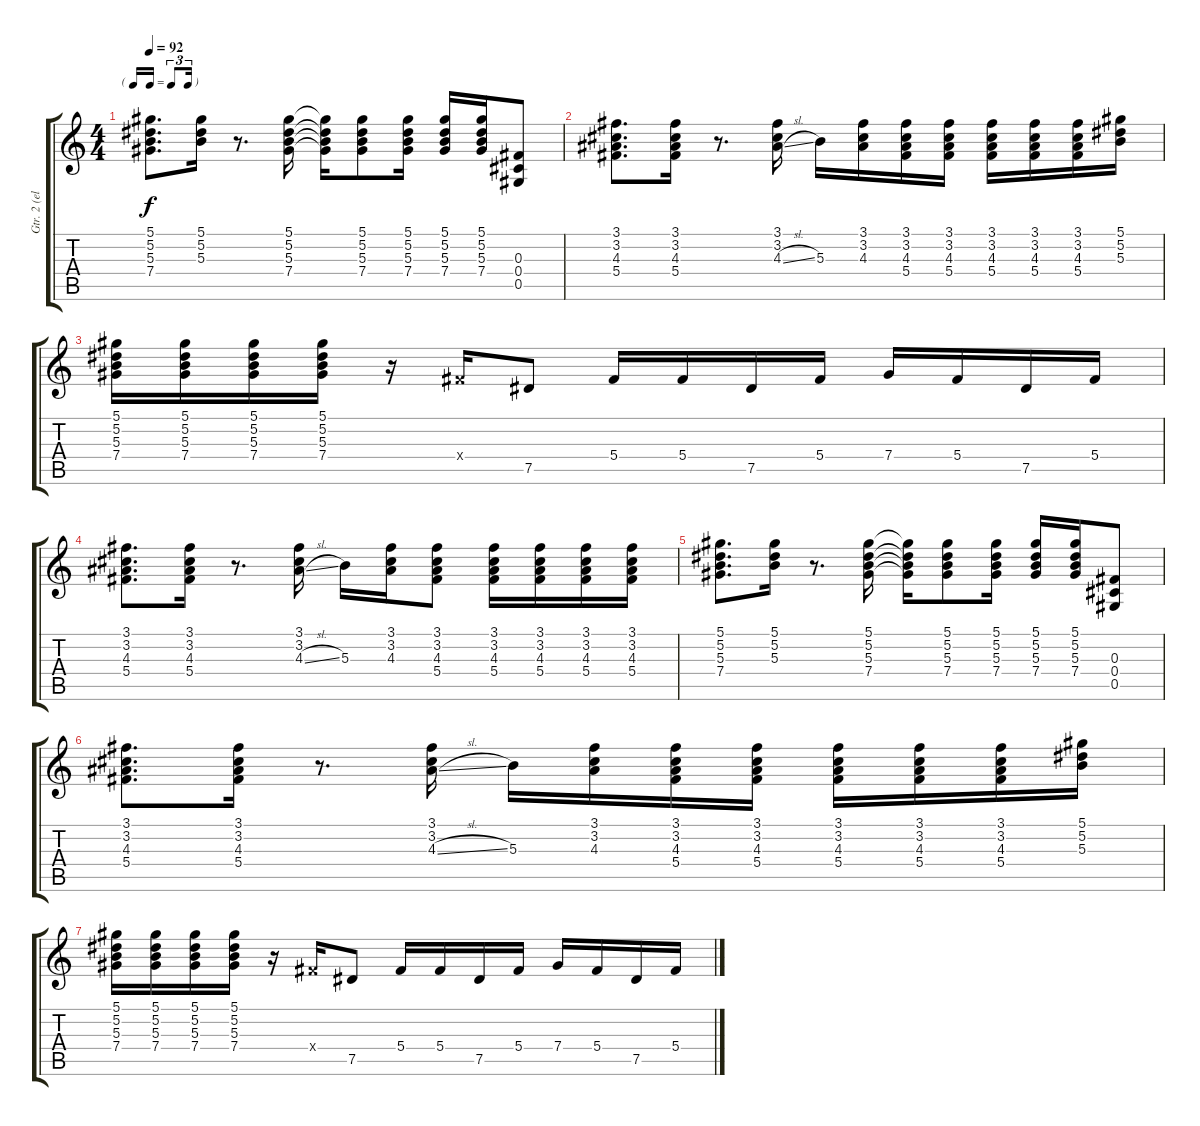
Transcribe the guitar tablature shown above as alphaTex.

\track ("Gtr. 2 (elec. w/dirty tone)" "Gtr. 2 (el") {instrument electricguitarclean}
\staff {score tabs}
\tuning (Eb4 Bb3 Gb3 Db3 Ab2 Eb2) {hide}
\ts (4 4)
\tf triplet16th
\tempo 92
\clef g2
\ks c
(5.1 5.2 5.3 7.4).8{d dy f} (5.1 5.2 5.3).16 r.8{d} (5.1 5.2 5.3 7.4).16 (5.1{t} 5.2{t} 5.3{t} 7.4{t}).16 (5.1 5.2 5.3 7.4).8 (5.1 5.2 5.3 7.4).16 (5.1 5.2 5.3 7.4).16 (5.1 5.2 5.3 7.4).16 (0.3 0.4 0.5).8 |
(3.1 3.2 4.3 5.4).8{d} (3.1 3.2 4.3 5.4).16 r.8{d} (3.1 3.2 4.3{sl}).16 5.3.16 (3.1 3.2 4.3).16 (3.1 3.2 4.3 5.4).16 (3.1 3.2 4.3 5.4).16 (3.1 3.2 4.3 5.4).16 (3.1 3.2 4.3 5.4).16 (3.1 3.2 4.3 5.4).16 (5.1 5.2 5.3).16 |
(5.1 5.2 5.3 7.4).16 (5.1 5.2 5.3 7.4).16 (5.1 5.2 5.3 7.4).16 (5.1 5.2 5.3 7.4).16 r.16 5.4{x}.16 7.5.8 5.4.16 5.4.16 7.5.16 5.4.16 7.4.16 5.4.16 7.5.16 5.4.16 |
(3.1 3.2 4.3 5.4).8{d} (3.1 3.2 4.3 5.4).16 r.8{d} (3.1 3.2 4.3{sl}).16 5.3.16 (3.1 3.2 4.3).16 (3.1 3.2 4.3 5.4).8 (3.1 3.2 4.3 5.4).16 (3.1 3.2 4.3 5.4).16 (3.1 3.2 4.3 5.4).16 (3.1 3.2 4.3 5.4).16 |
(5.1 5.2 5.3 7.4).8{d} (5.1 5.2 5.3).16 r.8{d} (5.1 5.2 5.3 7.4).16 (5.1{t} 5.2{t} 5.3{t} 7.4{t}).16 (5.1 5.2 5.3 7.4).8 (5.1 5.2 5.3 7.4).16 (5.1 5.2 5.3 7.4).16 (5.1 5.2 5.3 7.4).16 (0.3 0.4 0.5).8 |
(3.1 3.2 4.3 5.4).8{d} (3.1 3.2 4.3 5.4).16 r.8{d} (3.1 3.2 4.3{sl}).16 5.3.16 (3.1 3.2 4.3).16 (3.1 3.2 4.3 5.4).16 (3.1 3.2 4.3 5.4).16 (3.1 3.2 4.3 5.4).16 (3.1 3.2 4.3 5.4).16 (3.1 3.2 4.3 5.4).16 (5.1 5.2 5.3).16 |
(5.1 5.2 5.3 7.4).16 (5.1 5.2 5.3 7.4).16 (5.1 5.2 5.3 7.4).16 (5.1 5.2 5.3 7.4).16 r.16 5.4{x}.16 7.5.8 5.4.16 5.4.16 7.5.16 5.4.16 7.4.16 5.4.16 7.5.16 5.4.16
